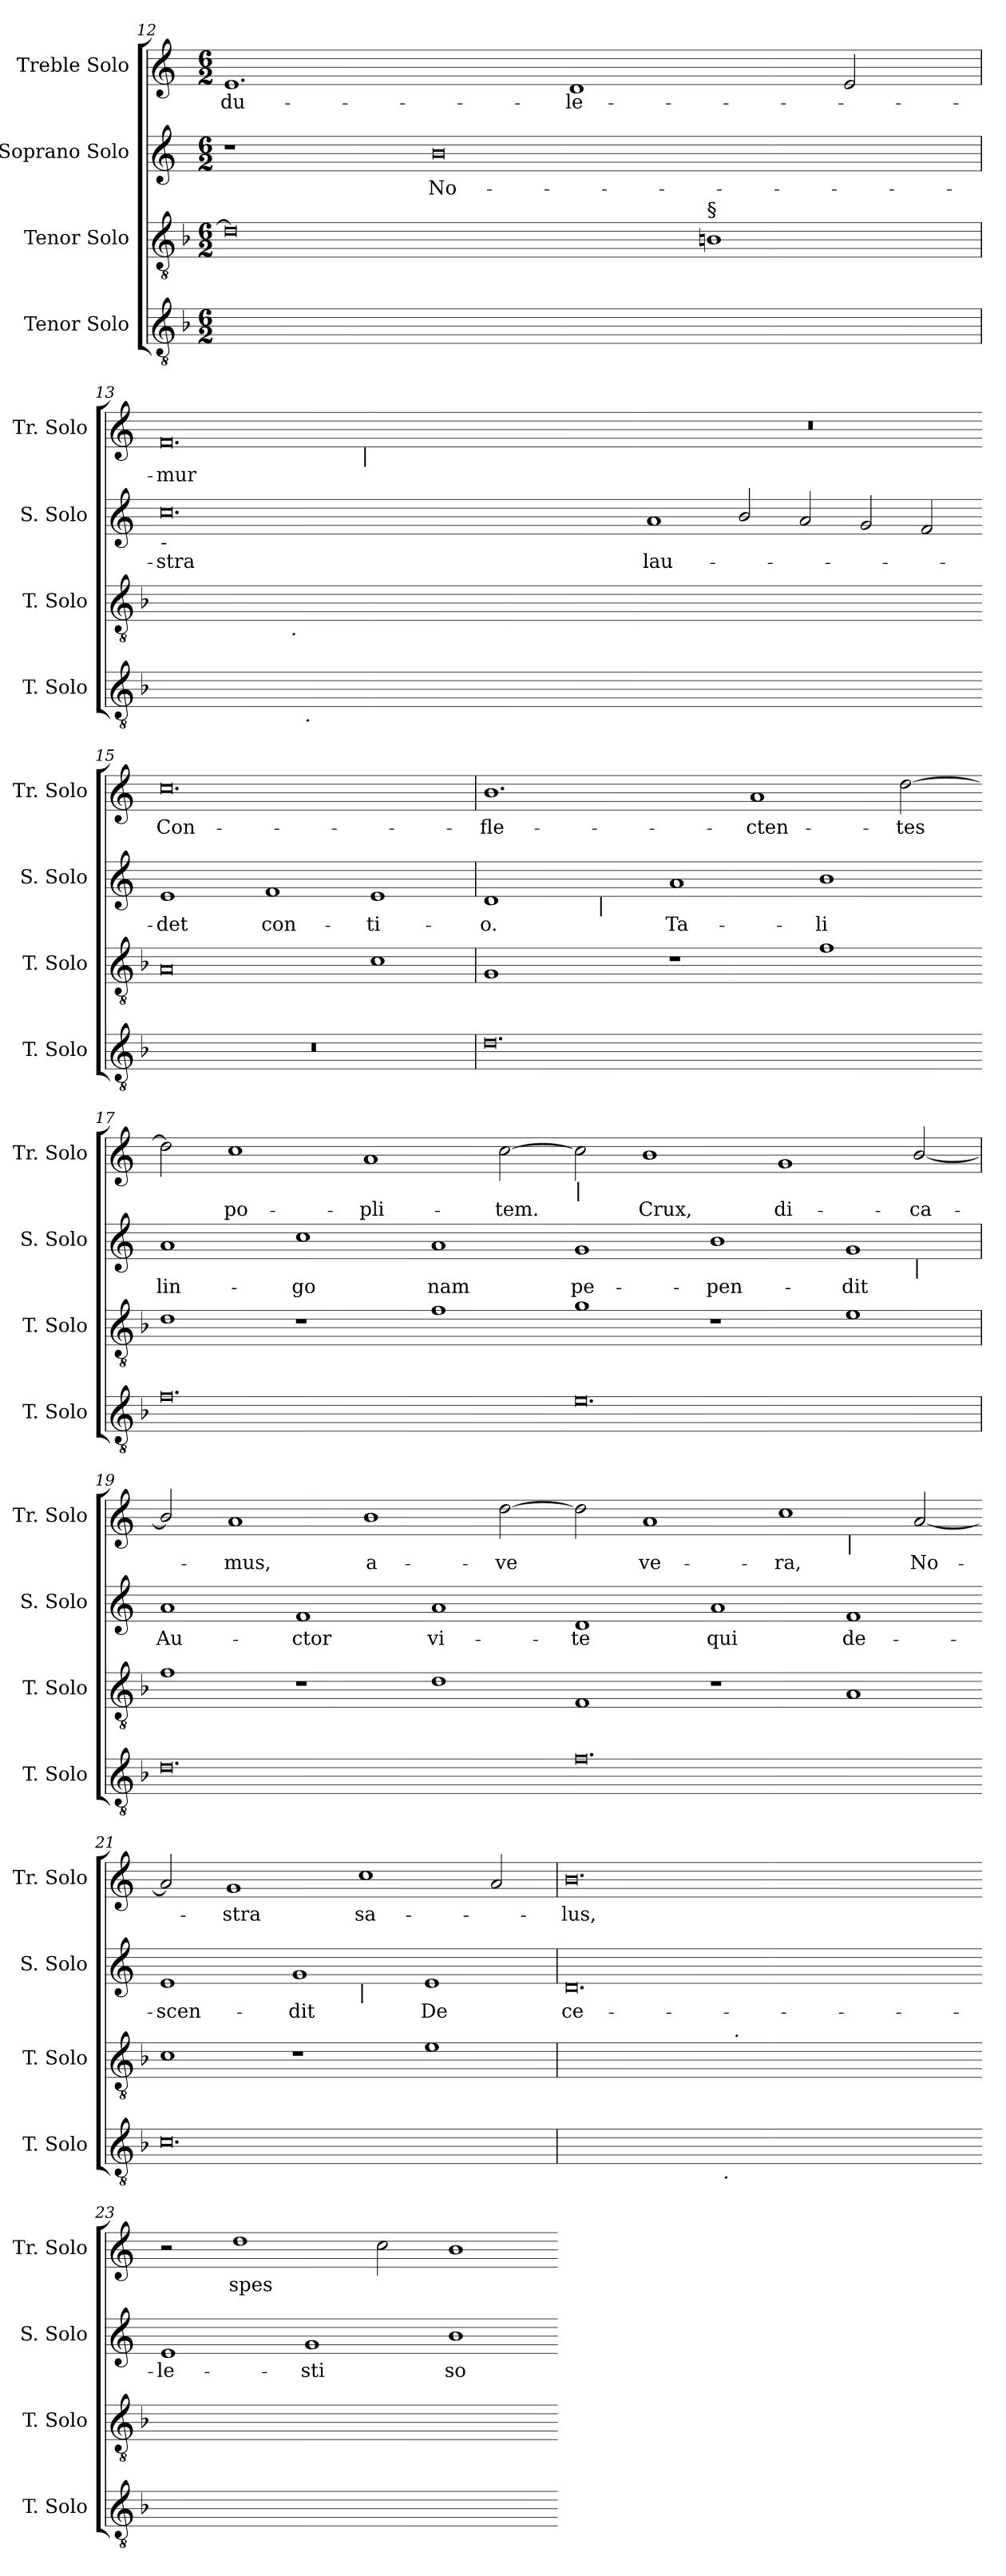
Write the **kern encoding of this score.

**kern	**kern	**kern	**text	**kern	**text
*part4	*part3	*part2	*part2	*part1	*part1
*staff4	*staff3	*staff2	*staff2	*staff1	*staff1
*I"Tenor Solo	*I"Tenor Solo	*I"Soprano Solo	*	*I"Treble Solo	*
*I'T. Solo	*I'T. Solo	*I'S. Solo	*	*I'Tr. Solo	*
*clefGv2	*clefGv2	*clefG2	*	*clefG2	*
*ITrd7c12	*ITrd7c12	*	*	*	*
*k[b-]	*k[b-]	*k[]	*	*k[]	*
*F:	*F:	*C:	*	*C:	*
*M6/2	*M6/2	*M6/2	*	*M6/2	*
=12	=12	=12	=12	=12	=12
!	!	!	!	!	!LO:LY:b:color=#000000
0.GGiyy]	0Di]	1r	.	1.ei	-du-
!	!	!	!LO:LY:b:color=#000000	!	!
.	.	0bi	No-	.	.
!	!	!	!	!	!LO:LY:b:color=#000000
.	.	.	.	1di	-le-
!	!LO:TX:a:t=§	!	!	!	!
.	1BBni	.	.	.	.
.	.	.	.	2ei/	.
!!LO:LB:g=z
=13	=13	=13	=13	=13	=13
!	!	!	!LO:LY:b:color=#000000	!	!
!	!	!	!	!LO:TX:b:i:t=-	!
!	!	!LO:TX:b:i:t=-	!	!	!
!	!	!	!	!	!LO:LY:b:color=#000000
*^	*^	*	*	*^	*
[<0.FFiyy	2ryy	[>0.Ciyy	2ryy	0.cci	-stra	0.fi	1ryy	-mur
.	4ryy	.	4ryy	.	.	.	.	.
.	16ryy	.	16ryy	.	.	.	.	.
.	32ryy	.	32ryy	.	.	.	.	.
.	64ryy	.	1024ryy	.	.	.	.	.
!	!	!	!LO:TX:b:i:t=.	!	!	!	!	!
.	.	.	1ryy	.	.	.	.	.
.	128...ryy	.	.	.	.	.	.	.
!	!LO:TX:b:i:t=.	!	!	!	!	!	!	!
.	1ryy	.	.	.	.	.	.	.
.	.	.	.	.	.	.	8ryy	.
.	.	.	.	.	.	.	128ryy	.
!	!	!	!	!	!	!	!LO:TX:b:i:t=|	!
.	.	.	.	.	.	.	1ryy	.
.	.	.	1ryy	.	.	.	.	.
.	1ryy	.	.	.	.	.	.	.
.	.	.	.	.	.	.	2ryy	.
.	.	.	.	.	.	.	4ryy	.
.	.	.	8ryy	.	.	.	.	.
.	8ryy	.	.	.	.	.	.	.
.	.	.	.	.	.	.	16...ryy	.
.	.	.	64ryy	.	.	.	.	.
.	.	.	128...ryy	.	.	.	.	.
.	1024ryy	.	.	.	.	.	.	.
*v	*v	*	*	*	*	*v	*v	*
*	*v	*v	*	*	*	*
=14-	=14-	=14-	=14-	=14-	=14-
*^	*^	*	*	*^	*
!	!	!	!	!	!LO:LY:b:color=#000000	!LO:N:vis=1	!	!
*v	*v	*	*	*	*	*v	*v	*
*	*v	*v	*	*	*	*
0.FFiyy]	0.Ciyy]	1ai	lau-	0.r	.
.	.	2bi/	.	.	.
.	.	2ai/	.	.	.
.	.	2gi/	.	.	.
.	.	2fi/	.	.	.
=15-	=15-	=15-	=15-	=15-	=15-
!LO:N:vis=1	!	!	!	!	!
!	!	!	!LO:LY:b:color=#000000	!	!
!	!	!	!	!	!LO:LY:b:color=#000000
0.r	0AAi	1ei	-det	0.cci	Con-
!	!	!	!LO:LY:b:color=#000000	!	!
.	.	1fi	con-	.	.
!	!	!	!LO:LY:b:color=#000000	!	!
.	1Ci	1ei	-ti-	.	.
=16	=16	=16	=16	=16	=16
!	!	!	!LO:LY:b:color=#000000	!	!
!	!	!	!	!	!LO:LY:b:color=#000000
*	*	*^	*	*	*
0.Di	1GGi	1di	4ryy	-o.	1.bi	-fle-
.	.	.	8ryy	.	.	.
.	.	.	16ryy	.	.	.
.	.	.	64ryy	.	.	.
.	.	.	128ryy	.	.	.
.	.	.	256ryy	.	.	.
.	.	.	1024ryy	.	.	.
!	!	!	!LO:TX:b:i:t=|	!	!	!
.	.	.	1ryy	.	.	.
!	!	!	!	!LO:LY:b:color=#000000	!	!
.	1r	1ai	.	Ta-	.	.
.	.	.	1ryy	.	.	.
!	!	!	!	!	!	!LO:LY:b:color=#000000
.	.	.	.	.	1ai	-cten-
!	!	!	!	!LO:LY:b:color=#000000	!	!
.	1Fi	1bi	.	-li	.	.
.	.	.	2ryy	.	.	.
!	!	!	!	!	!	!LO:LY:b:color=#000000
.	.	.	.	.	[>2ddi\	-tes
.	.	.	32ryy	.	.	.
.	.	.	512.ryy	.	.	.
*	*	*v	*v	*	*	*
=17-	=17-	=17-	=17-	=17-	=17-
*	*	*^	*	*	*
!	!	!	!	!LO:LY:b:color=#000000	!	!
*	*	*v	*v	*	*	*
0.Fi	1Di	1ai	lin-	2ddi\]	.
!	!	!	!	!	!LO:LY:b:color=#000000
.	.	.	.	1cci	po-
!	!	!	!LO:LY:b:color=#000000	!	!
.	1r	1cci	-go	.	.
!	!	!	!	!	!LO:LY:b:color=#000000
.	.	.	.	1ai	-pli-
!	!	!	!LO:LY:b:color=#000000	!	!
.	1Fi	1ai	nam	.	.
!	!	!	!	!	!LO:LY:b:color=#000000
.	.	.	.	[>2cci\	-tem.
=18-	=18-	=18-	=18-	=18-	=18-
!	!	!	!	!LO:TX:b:i:t=|	!
!	!	!	!LO:LY:b:color=#000000	!	!
*	*	*^	*	*	*
0.Ei	1Gi	1gi	1ryy	pe-	2cci\]	.
!	!	!	!	!	!	!LO:LY:b:color=#000000
.	.	.	.	.	1bi	Crux,
!	!	!	!	!LO:LY:b:color=#000000	!	!
.	1r	1bi	1.ryy	-pen-	.	.
!	!	!	!	!	!	!LO:LY:b:color=#000000
.	.	.	.	.	1gi	di-
!	!	!	!	!LO:LY:b:color=#000000	!	!
.	1Ei	1gi	.	-dit	.	.
!	!	!	!LO:TX:b:i:t=|	!	!	!
!	!	!	!	!	!	!LO:LY:b:color=#000000
.	.	.	2ryy	.	[<2bi/	-ca-
*	*	*v	*v	*	*	*
!!LO:LB:g=z
=19	=19	=19	=19	=19	=19
*	*	*^	*	*	*
!	!	!	!	!LO:LY:b:color=#000000	!	!
*	*	*v	*v	*	*	*
0.Di	1Fi	1ai	Au-	2bi/]	.
!	!	!	!	!	!LO:LY:b:color=#000000
.	.	.	.	1ai	-mus,
!	!	!	!LO:LY:b:color=#000000	!	!
.	1r	1fi	-ctor	.	.
!	!	!	!	!	!LO:LY:b:color=#000000
.	.	.	.	1bi	a-
!	!	!	!LO:LY:b:color=#000000	!	!
.	1Di	1ai	vi-	.	.
!	!	!	!	!	!LO:LY:b:color=#000000
.	.	.	.	[>2ddi\	-ve
=20-	=20-	=20-	=20-	=20-	=20-
!	!	!	!LO:LY:b:color=#000000	!	!
*	*	*	*	*^	*
0.Fi	1FFi	1di	-te	2ddi\]	0ryy	.
!	!	!	!	!	!	!LO:LY:b:color=#000000
.	.	.	.	1ai	.	ve-
!	!	!	!LO:LY:b:color=#000000	!	!	!
.	1r	1ai	qui	.	.	.
!	!	!	!	!	!	!LO:LY:b:color=#000000
.	.	.	.	1cci	.	-ra,
!	!	!	!	!	!LO:TX:b:i:t=|	!
!	!	!	!LO:LY:b:color=#000000	!	!	!
.	1AAi	1fi	de-	.	1ryy	.
!	!	!	!	!	!	!LO:LY:b:color=#000000
.	.	.	.	[<2ai/	.	No-
*	*	*	*	*v	*v	*
=21-	=21-	=21-	=21-	=21-	=21-
*	*	*	*	*^	*
!	!	!	!LO:LY:b:color=#000000	!	!	!
*	*	*^	*	*v	*v	*
0.Ci	1Ci	1ei	1.ryy	-scen-	2ai/]	.
!	!	!	!	!	!	!LO:LY:b:color=#000000
.	.	.	.	.	1gi	-stra
!	!	!	!	!LO:LY:b:color=#000000	!	!
.	1r	1gi	.	-dit	.	.
!	!	!	!LO:TX:b:i:t=|	!	!	!
!	!	!	!	!	!	!LO:LY:b:color=#000000
.	.	.	1.ryy	.	1cci	sa-
!	!	!	!	!LO:LY:b:color=#000000	!	!
.	1Ei	1ei	.	De	.	.
.	.	.	.	.	2ai/	.
*	*	*v	*v	*	*	*
=22	=22	=22	=22	=22	=22
*	*	*^	*	*	*
!	!	!	!	!LO:LY:b:color=#000000	!	!
*	*	*v	*v	*	*	*
*	*	*^	*	*	*
!	!	!	!	!	!	!LO:LY:b:color=#000000
*^	*^	*v	*v	*	*	*
[<0.GGiyy	2ryy	[>0.Giyy	2ryy	0.di	ce-	0.bi	-lus,
.	4ryy	.	4ryy	.	.	.	.
.	8ryy	.	8ryy	.	.	.	.
.	32ryy	.	16ryy	.	.	.	.
.	128ryy	.	.	.	.	.	.
.	512.ryy	.	.	.	.	.	.
!	!LO:TX:b:i:t=.	!	!	!	!	!	!
.	1ryy	.	.	.	.	.	.
.	.	.	1024ryy	.	.	.	.
!	!	!	!LO:TX:a:i:t=.	!	!	!	!
.	.	.	1ryy	.	.	.	.
.	1ryy	.	.	.	.	.	.
.	.	.	1ryy	.	.	.	.
.	16ryy	.	.	.	.	.	.
.	.	.	32ryy	.	.	.	.
.	.	.	64ryy	.	.	.	.
.	64ryy	.	.	.	.	.	.
.	.	.	128...ryy	.	.	.	.
.	256ryy	.	.	.	.	.	.
.	1024ryy	.	.	.	.	.	.
*v	*v	*	*	*	*	*	*
*	*v	*v	*	*	*	*
=23-	=23-	=23-	=23-	=23-	=23-
*^	*^	*	*	*	*
!	!	!	!	!	!LO:LY:b:color=#000000	!	!
*v	*v	*	*	*	*	*	*
*	*v	*v	*	*	*	*
0.GGiyy]	0.Giyy]	1ei	-le-	2r	.
!	!	!	!	!	!LO:LY:b:color=#000000
.	.	.	.	1ddi	spes
!	!	!	!LO:LY:b:color=#000000	!	!
.	.	1gi	-sti	.	.
.	.	.	.	2cci\	.
!	!	!	!LO:LY:b:color=#000000	!	!
.	.	1bi	so-	1bi	.
=-	=-	=-	=-	=-	=-
*-	*-	*-	*-	*-	*-
